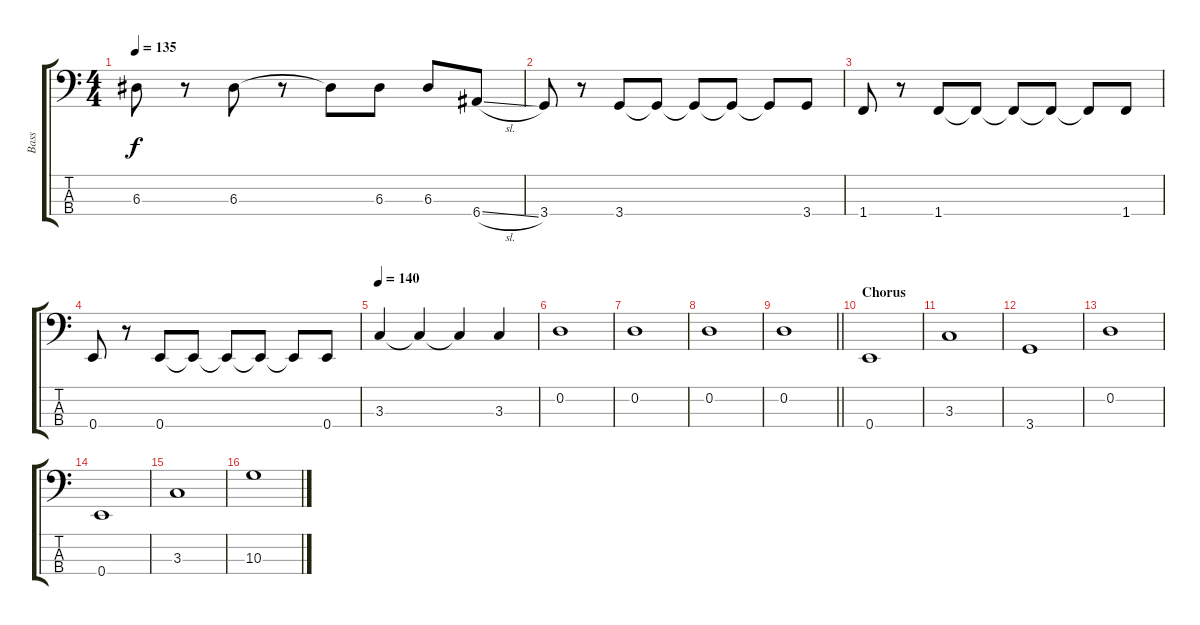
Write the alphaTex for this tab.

\track ("Bass" "Bass") {instrument electricbassfinger}
\staff {score tabs}
\tuning (G2 D2 A1 E1) {hide}
\ts (4 4)
\tempo 135
\clef f4
\ks c
6.3.8{dy f} r.8 6.3.8 r.8 6.3{t}.8 6.3.8 6.3.8 6.4{sl}.8 |
3.4.8 r.8 3.4.8 3.4{t}.8 3.4{t}.8 3.4{t}.8 3.4{t}.8 3.4.8 |
1.4.8 r.8 1.4.8 1.4{t}.8 1.4{t}.8 1.4{t}.8 1.4{t}.8 1.4.8 |
0.4.8 r.8 0.4.8 0.4{t}.8 0.4{t}.8 0.4{t}.8 0.4{t}.8 0.4.8 |
\tempo 140
3.3.4 3.3{t}.4 3.3{t}.4 3.3.4 |
0.2.1 |
0.2.1 |
0.2.1 |
\barLineRight lightlight
0.2.1 |
\section ("" "Chorus")
0.4.1 |
3.3.1 |
3.4.1 |
0.2.1 |
0.4.1 |
3.3.1 |
10.3.1
